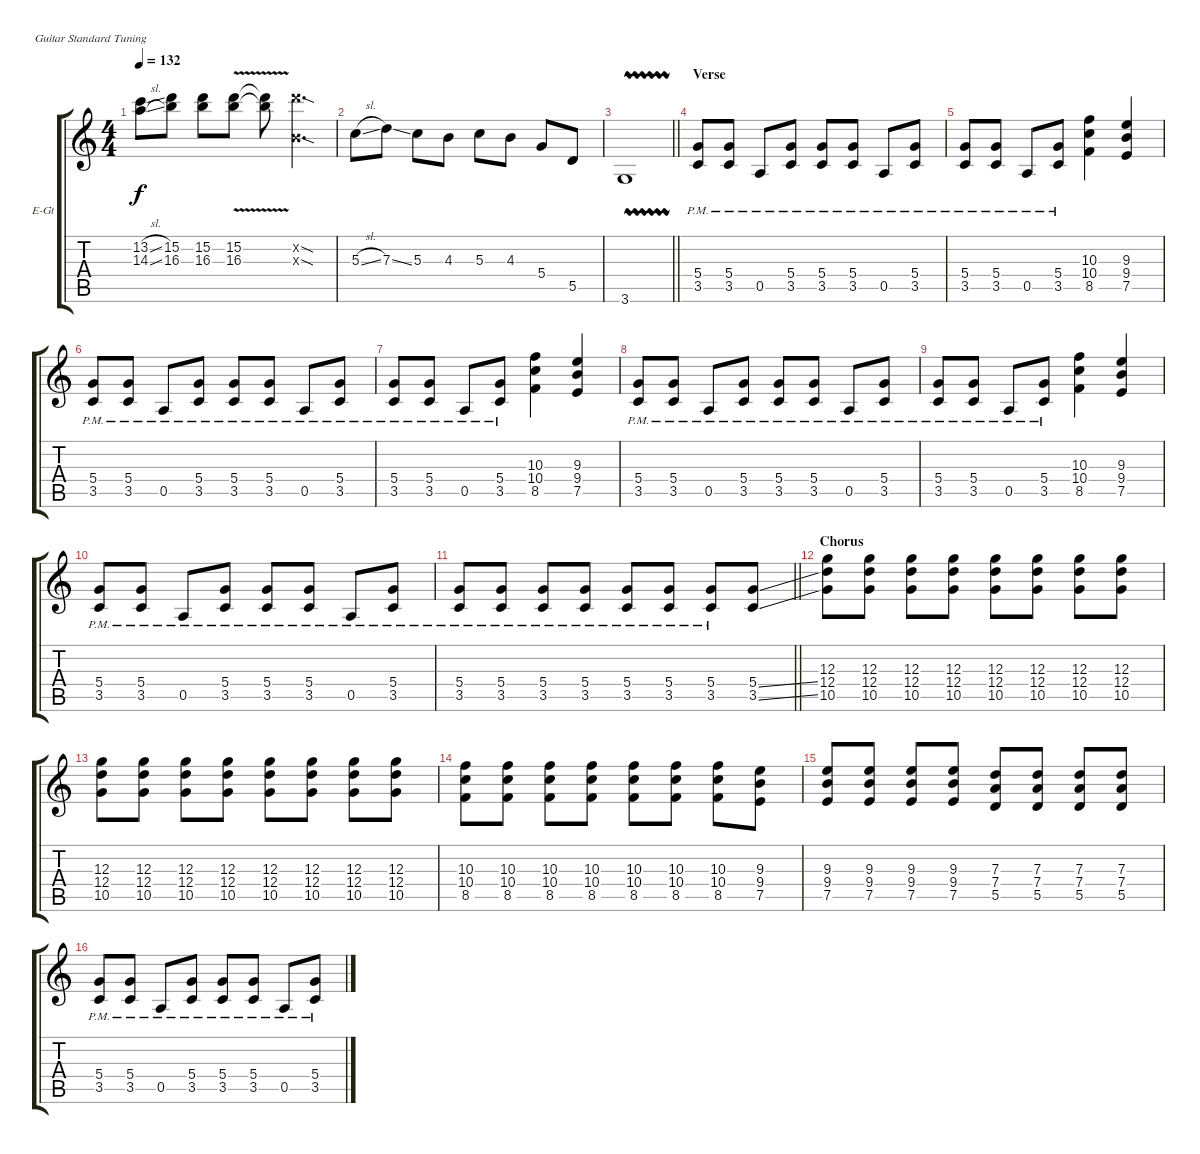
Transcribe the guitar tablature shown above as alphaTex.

\bracketExtendMode groupsimilarinstruments
\firstSystemTrackNameOrientation horizontal
\otherSystemsTrackNameOrientation horizontal
\track ("Guitar 1" "E-Gt") {instrument overdrivenguitar}
\staff {score tabs}
\tuning (E4 B3 G3 D3 A2 E2)
\ts (4 4)
\tempo 132
\clef g2
\ks c
(13.2{sl} 14.3{sl}).8{dy f} (15.2 16.3).8 (15.2 16.3).8 (15.2{v} 16.3{v}).8 (15.2{v t} 16.3{v t}).8 (0.2{sod x} 19.3{sod x}).4{d} |
5.3{sl}.8 7.3{ss}.8 5.3.8 4.3.8 5.3.8 4.3.8 5.4.8 5.5.8 |
\barLineRight lightlight
3.6{vw}.1 |
\section ("" "Verse")
(5.4{pm} 3.5{pm}).8 (5.4{pm} 3.5{pm}).8 0.5{pm}.8 (5.4{pm} 3.5{pm}).8 (5.4{pm} 3.5{pm}).8 (5.4{pm} 3.5{pm}).8 0.5{pm}.8 (5.4{pm} 3.5{pm}).8 |
(5.4{pm} 3.5{pm}).8 (5.4{pm} 3.5{pm}).8 0.5{pm}.8 (5.4{pm} 3.5{pm}).8 (10.3 10.4 8.5).4 (9.3 9.4 7.5).4 |
(5.4{pm} 3.5{pm}).8 (5.4{pm} 3.5{pm}).8 0.5{pm}.8 (5.4{pm} 3.5{pm}).8 (5.4{pm} 3.5{pm}).8 (5.4{pm} 3.5{pm}).8 0.5{pm}.8 (5.4{pm} 3.5{pm}).8 |
(5.4{pm} 3.5{pm}).8 (5.4{pm} 3.5{pm}).8 0.5{pm}.8 (5.4{pm} 3.5{pm}).8 (10.3 10.4 8.5).4 (9.3 9.4 7.5).4 |
(5.4{pm} 3.5{pm}).8 (5.4{pm} 3.5{pm}).8 0.5{pm}.8 (5.4{pm} 3.5{pm}).8 (5.4{pm} 3.5{pm}).8 (5.4{pm} 3.5{pm}).8 0.5{pm}.8 (5.4{pm} 3.5{pm}).8 |
(5.4{pm} 3.5{pm}).8 (5.4{pm} 3.5{pm}).8 0.5{pm}.8 (5.4{pm} 3.5{pm}).8 (10.3 10.4 8.5).4 (9.3 9.4 7.5).4 |
(5.4{pm} 3.5{pm}).8 (5.4{pm} 3.5{pm}).8 0.5{pm}.8 (5.4{pm} 3.5{pm}).8 (5.4{pm} 3.5{pm}).8 (5.4{pm} 3.5{pm}).8 0.5{pm}.8 (5.4{pm} 3.5{pm}).8 |
\barLineRight lightlight
(5.4{pm} 3.5{pm}).8 (5.4{pm} 3.5{pm}).8 (5.4{pm} 3.5{pm}).8 (5.4{pm} 3.5{pm}).8 (5.4{pm} 3.5{pm}).8 (5.4{pm} 3.5{pm}).8 (5.4{pm} 3.5{pm}).8 (5.4{ss} 3.5{ss}).8 |
\section ("" "Chorus")
(12.3 12.4 10.5).8 (12.3 12.4 10.5).8 (12.3 12.4 10.5).8 (12.3 12.4 10.5).8 (12.3 12.4 10.5).8 (12.3 12.4 10.5).8 (12.3 12.4 10.5).8 (12.3 12.4 10.5).8 |
(12.3 12.4 10.5).8 (12.3 12.4 10.5).8 (12.3 12.4 10.5).8 (12.3 12.4 10.5).8 (12.3 12.4 10.5).8 (12.3 12.4 10.5).8 (12.3 12.4 10.5).8 (12.3 12.4 10.5).8 |
(10.3 10.4 8.5).8 (10.3 10.4 8.5).8 (10.3 10.4 8.5).8 (10.3 10.4 8.5).8 (10.3 10.4 8.5).8 (10.3 10.4 8.5).8 (10.3 10.4 8.5).8 (9.3 9.4 7.5).8 |
(9.3 9.4 7.5).8 (9.3 9.4 7.5).8 (9.3 9.4 7.5).8 (9.3 9.4 7.5).8 (7.3 7.4 5.5).8 (7.3 7.4 5.5).8 (7.3 7.4 5.5).8 (7.3 7.4 5.5).8 |
(5.4{pm} 3.5{pm}).8 (5.4{pm} 3.5{pm}).8 0.5{pm}.8 (5.4{pm} 3.5{pm}).8 (5.4{pm} 3.5{pm}).8 (5.4{pm} 3.5{pm}).8 0.5{pm}.8 (5.4{pm} 3.5{pm}).8
